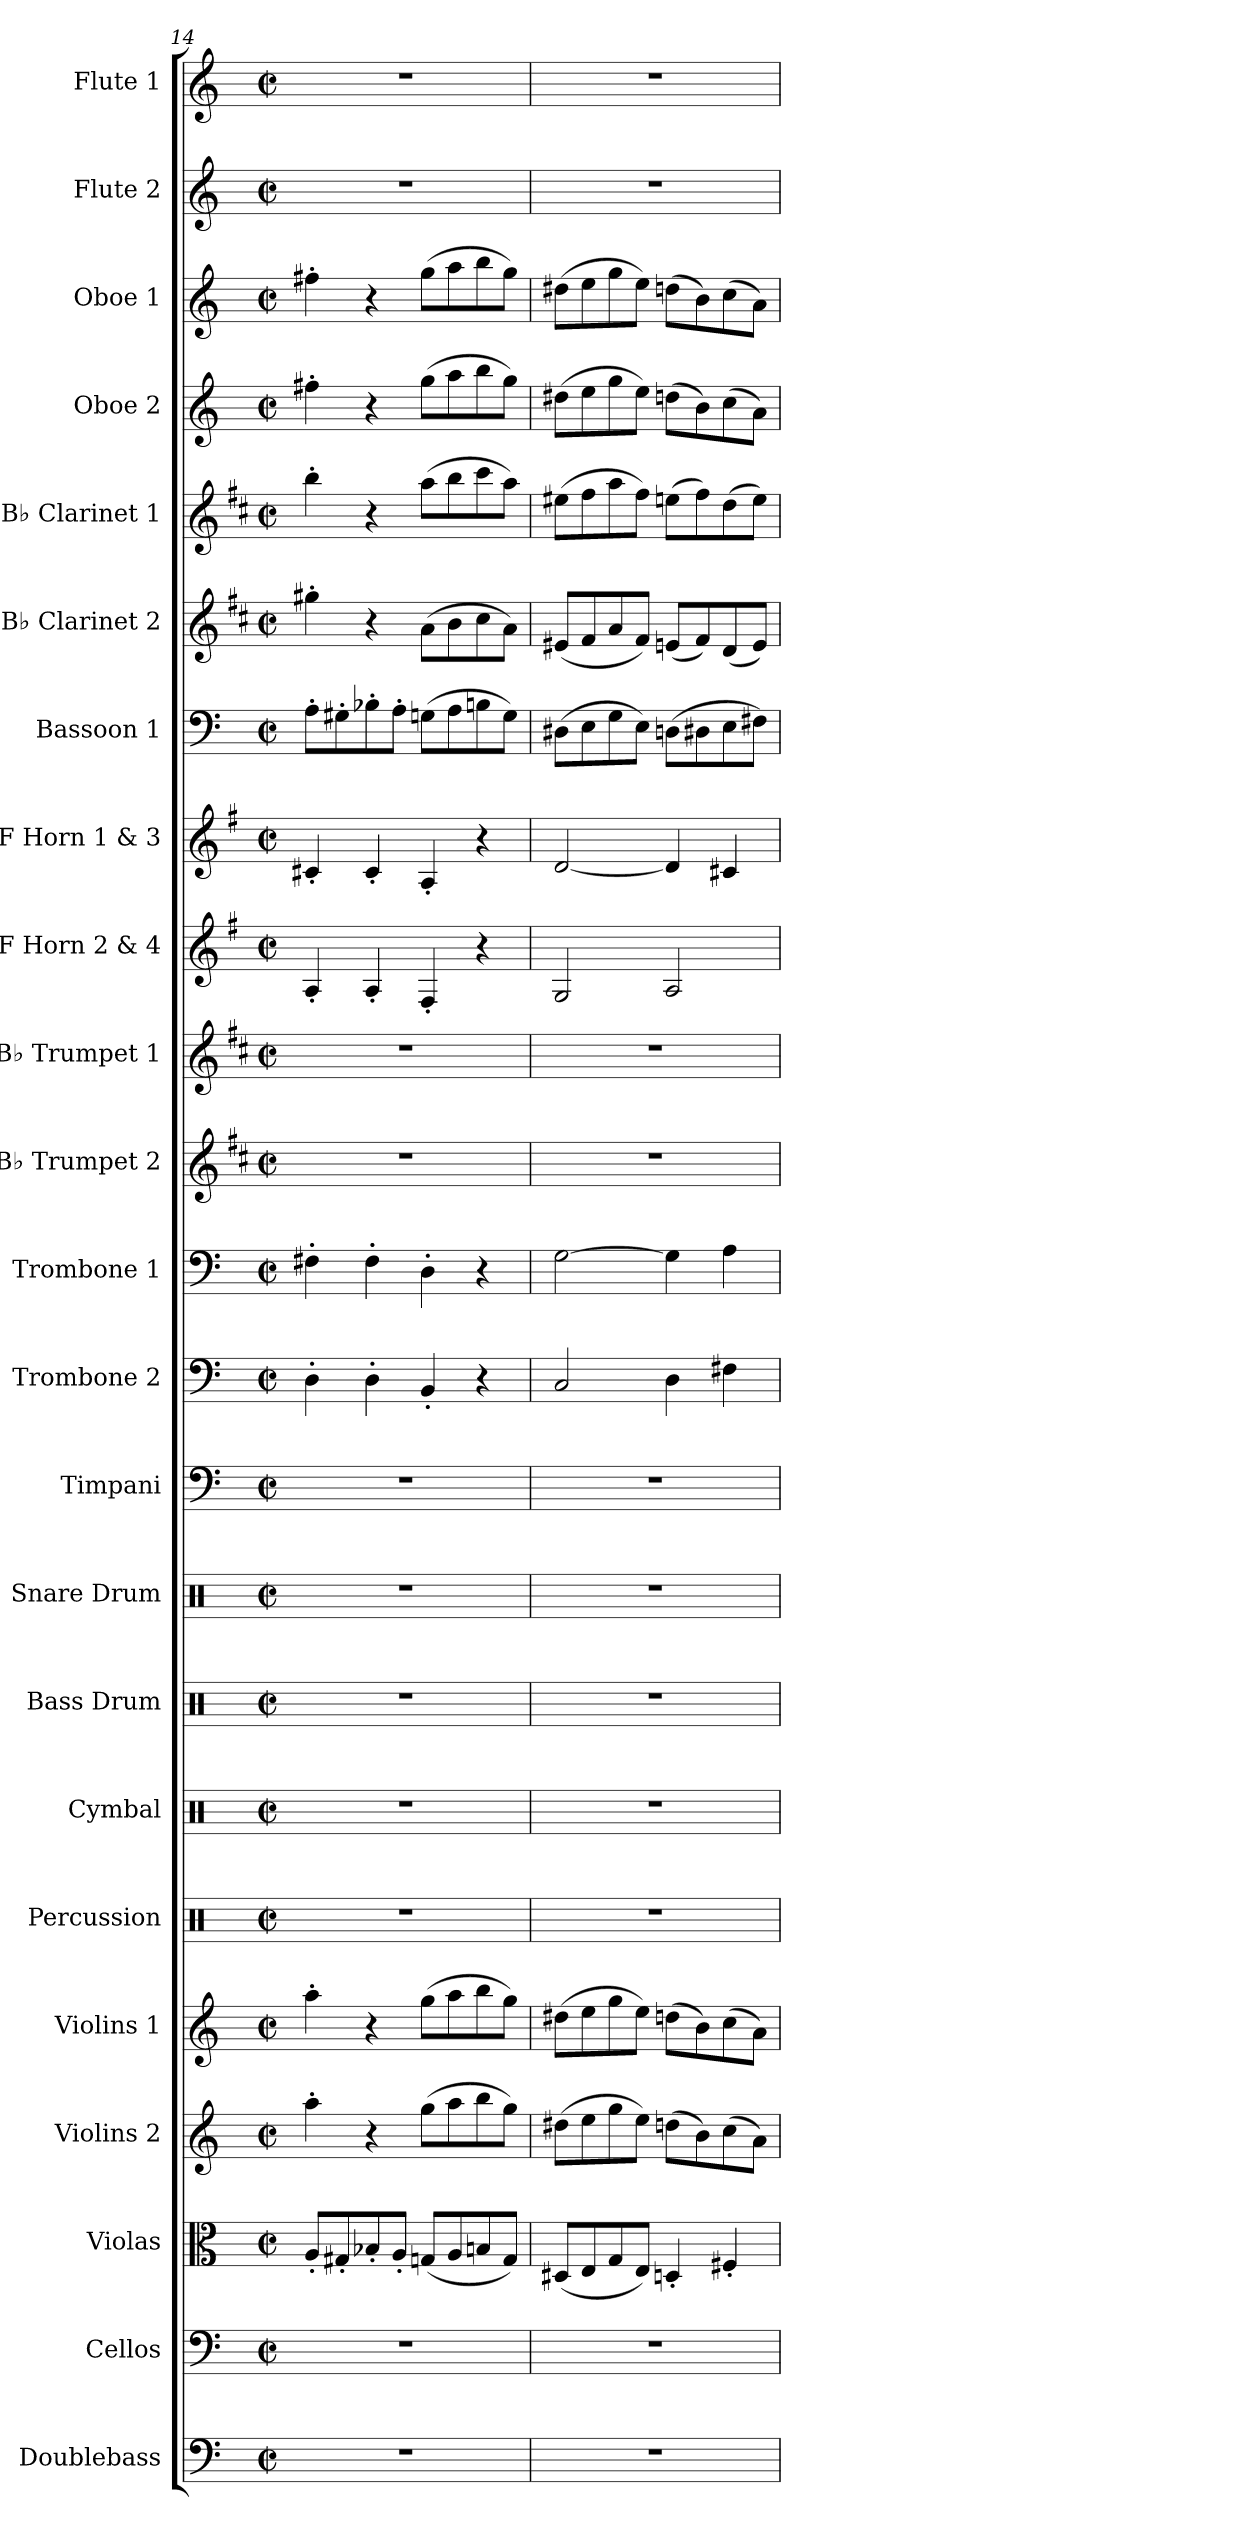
**kern	**kern	**kern	**kern	**kern	**kern	**kern	**kern	**kern	**kern	**kern	**kern	**kern	**kern	**kern	**kern	**kern	**kern	**kern	**kern	**kern	**kern	**kern
*part23	*part22	*part21	*part20	*part19	*part18	*part17	*part16	*part15	*part14	*part13	*part12	*part11	*part10	*part9	*part8	*part7	*part6	*part5	*part4	*part3	*part2	*part1
*staff23	*staff22	*staff21	*staff20	*staff19	*staff18	*staff17	*staff16	*staff15	*staff14	*staff13	*staff12	*staff11	*staff10	*staff9	*staff8	*staff7	*staff6	*staff5	*staff4	*staff3	*staff2	*staff1
*I"Doublebass	*I"Cellos	*I"Violas	*I"Violins 2	*I"Violins 1	*I"Percussion	*I"Cymbal	*I"Bass Drum	*I"Snare Drum	*I"Timpani	*I"Trombone 2	*I"Trombone 1	*I"B♭ Trumpet 2	*I"B♭ Trumpet 1	*I"F Horn 2 &amp; 4	*I"F Horn 1 &amp; 3	*I"Bassoon 1	*I"B♭ Clarinet 2	*I"B♭ Clarinet 1	*I"Oboe 2	*I"Oboe 1	*I"Flute 2	*I"Flute 1
*I'Dbs.	*	*I'Vlas.	*I'Vlns. 2	*I'Vlns. 1	*I'Perc.	*I'Cym.	*I'B. Dr.	*I'Sn. Dr.	*I'Timp.	*I'Tbn. 2	*I'Tbn. 1	*I'B♭ Tpt. 2	*I'B♭ Tpt. 1	*I'F Hn. 2 4	*I'F Hn. 1 3	*I'Bsn. 1	*I'B♭ Cl. 2	*I'B♭ Cl. 1	*I'Ob. 2	*I'Ob. 1	*I'Fl. 2	*I'Fl. 1
*clefF4	*clefF4	*clefC3	*clefG2	*clefG2	*clefX	*clefX	*clefX	*clefX	*clefF4	*clefF4	*clefF4	*clefG2	*clefG2	*clefG2	*clefG2	*clefF4	*clefG2	*clefG2	*clefG2	*clefG2	*clefG2	*clefG2
*ITrd7c12	*	*	*	*	*	*	*	*	*	*	*	*ITrd1c2	*ITrd1c2	*ITrd4c7	*ITrd4c7	*	*ITrd1c2	*ITrd1c2	*	*	*	*
*k[]	*k[]	*k[]	*k[]	*k[]	*k[]	*k[]	*k[]	*k[]	*k[]	*k[]	*k[]	*k[]	*k[]	*k[]	*k[]	*k[]	*k[]	*k[]	*k[]	*k[]	*k[]	*k[]
*M2/2	*M2/2	*M2/2	*M2/2	*M2/2	*M2/2	*M2/2	*M2/2	*M2/2	*M2/2	*M2/2	*M2/2	*M2/2	*M2/2	*M2/2	*M2/2	*M2/2	*M2/2	*M2/2	*M2/2	*M2/2	*M2/2	*M2/2
*met(c|)	*met(c|)	*met(c|)	*met(c|)	*met(c|)	*met(c|)	*met(c|)	*met(c|)	*met(c|)	*met(c|)	*met(c|)	*met(c|)	*met(c|)	*met(c|)	*met(c|)	*met(c|)	*met(c|)	*met(c|)	*met(c|)	*met(c|)	*met(c|)	*met(c|)	*met(c|)
=14	=14	=14	=14	=14	=14	=14	=14	=14	=14	=14	=14	=14	=14	=14	=14	=14	=14	=14	=14	=14	=14	=14
1r	1r	8A'/L	4aa'\	4aa'\	1r	1r	1r	1r	1r	4D'\	4F#X'\	1r	1r	4D'/	4F#X'/	8A'\L	4ff#X'\	4aa'\	4ff#X'\	4ff#X'\	1r	1r
.	.	8G#X'/	.	.	.	.	.	.	.	.	.	.	.	.	.	8G#X'\	.	.	.	.	.	.
.	.	8B-X'/	4r	4r	.	.	.	.	.	4D'\	4F#'\	.	.	4D'/	4F#'/	8B-X'\	4r	4r	4r	4r	.	.
.	.	8A'/J	.	.	.	.	.	.	.	.	.	.	.	.	.	8A'\J	.	.	.	.	.	.
.	.	(<8Gn/L	(>8gg\L	(>8gg\L	.	.	.	.	.	4BB'/	4D'\	.	.	4BB'/	4D'/	(>8Gn\L	(>8g\L	(>8gg\L	(>8gg\L	(>8gg\L	.	.
.	.	8A/	8aa\	8aa\	.	.	.	.	.	.	.	.	.	.	.	8A\	8a\	8aa\	8aa\	8aa\	.	.
.	.	8Bn/	8bb\	8bb\	.	.	.	.	.	4r	4r	.	.	4r	4r	8Bn\	8b\	8bb\	8bb\	8bb\	.	.
.	.	8G/J)	8gg\J)	8gg\J)	.	.	.	.	.	.	.	.	.	.	.	8G\J)	8g\J)	8gg\J)	8gg\J)	8gg\J)	.	.
=15	=15	=15	=15	=15	=15	=15	=15	=15	=15	=15	=15	=15	=15	=15	=15	=15	=15	=15	=15	=15	=15	=15
1r	1r	(<8D#X/L	(>8dd#X\L	(>8dd#X\L	1r	1r	1r	1r	1r	2C/	[2G\	1r	1r	2C/	[2G/	(>8D#X\L	(<8d#X/L	(>8dd#X\L	(>8dd#X\L	(>8dd#X\L	1r	1r
.	.	8E/	8ee\	8ee\	.	.	.	.	.	.	.	.	.	.	.	8E\	8e/	8ee\	8ee\	8ee\	.	.
.	.	8G/	8gg\	8gg\	.	.	.	.	.	.	.	.	.	.	.	8G\	8g/	8gg\	8gg\	8gg\	.	.
.	.	8E/J)	8ee\J)	8ee\J)	.	.	.	.	.	.	.	.	.	.	.	8E\J)	8e/J)	8ee\J)	8ee\J)	8ee\J)	.	.
.	.	4Dn'/	(>8ddn\L	(>8ddn\L	.	.	.	.	.	4D\	4G\]	.	.	2D/	4G/]	(>8Dn\L	(<8dn/L	(>8ddn\L	(>8ddn\L	(>8ddn\L	.	.
.	.	.	8b\)	8b\)	.	.	.	.	.	.	.	.	.	.	.	8D#X\	8e/)	8ee\)	8b\)	8b\)	.	.
.	.	4F#X'/	(>8cc\	(>8cc\	.	.	.	.	.	4F#X\	4A\	.	.	.	4F#X/	8E\	(<8c/	(>8cc\	(>8cc\	(>8cc\	.	.
.	.	.	8a\J)	8a\J)	.	.	.	.	.	.	.	.	.	.	.	8F#X\J)	8d/J)	8dd\J)	8a\J)	8a\J)	.	.
=	=	=	=	=	=	=	=	=	=	=	=	=	=	=	=	=	=	=	=	=	=	=
*-	*-	*-	*-	*-	*-	*-	*-	*-	*-	*-	*-	*-	*-	*-	*-	*-	*-	*-	*-	*-	*-	*-
